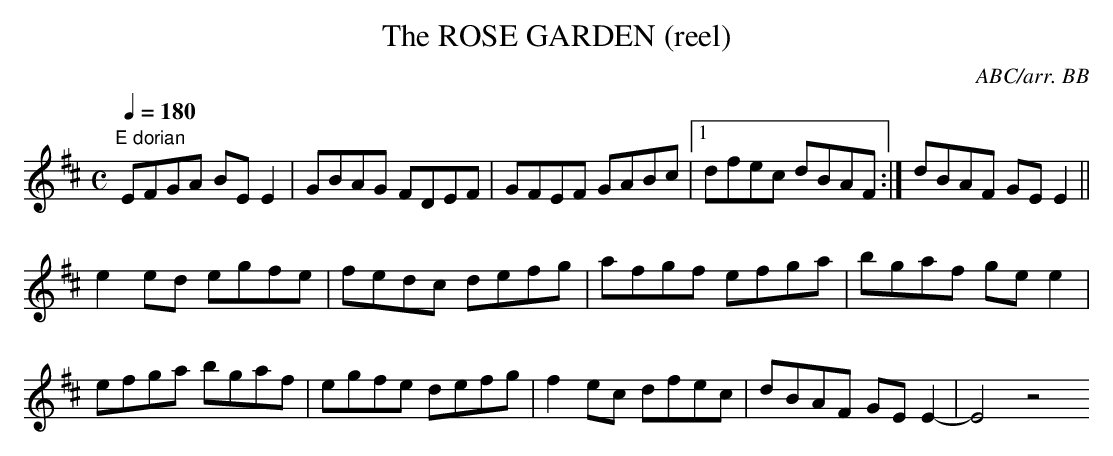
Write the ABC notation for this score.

X:1
T:ROSE GARDEN (reel), The
C:ABC/arr. BB
L:1/8
M:C
Q:1/4=180
K:D
"E dorian"
EFGA BEE2|GBAG FDEF|GFEF GABc|1 dfec dBAF :|\
2 dBAF GEE2||
e2ed egfe|fedc defg|afgf efga|bgaf gee2|
efga bgaf|egfe defg|f2ec dfec|dBAF GEE2-|E4z4
